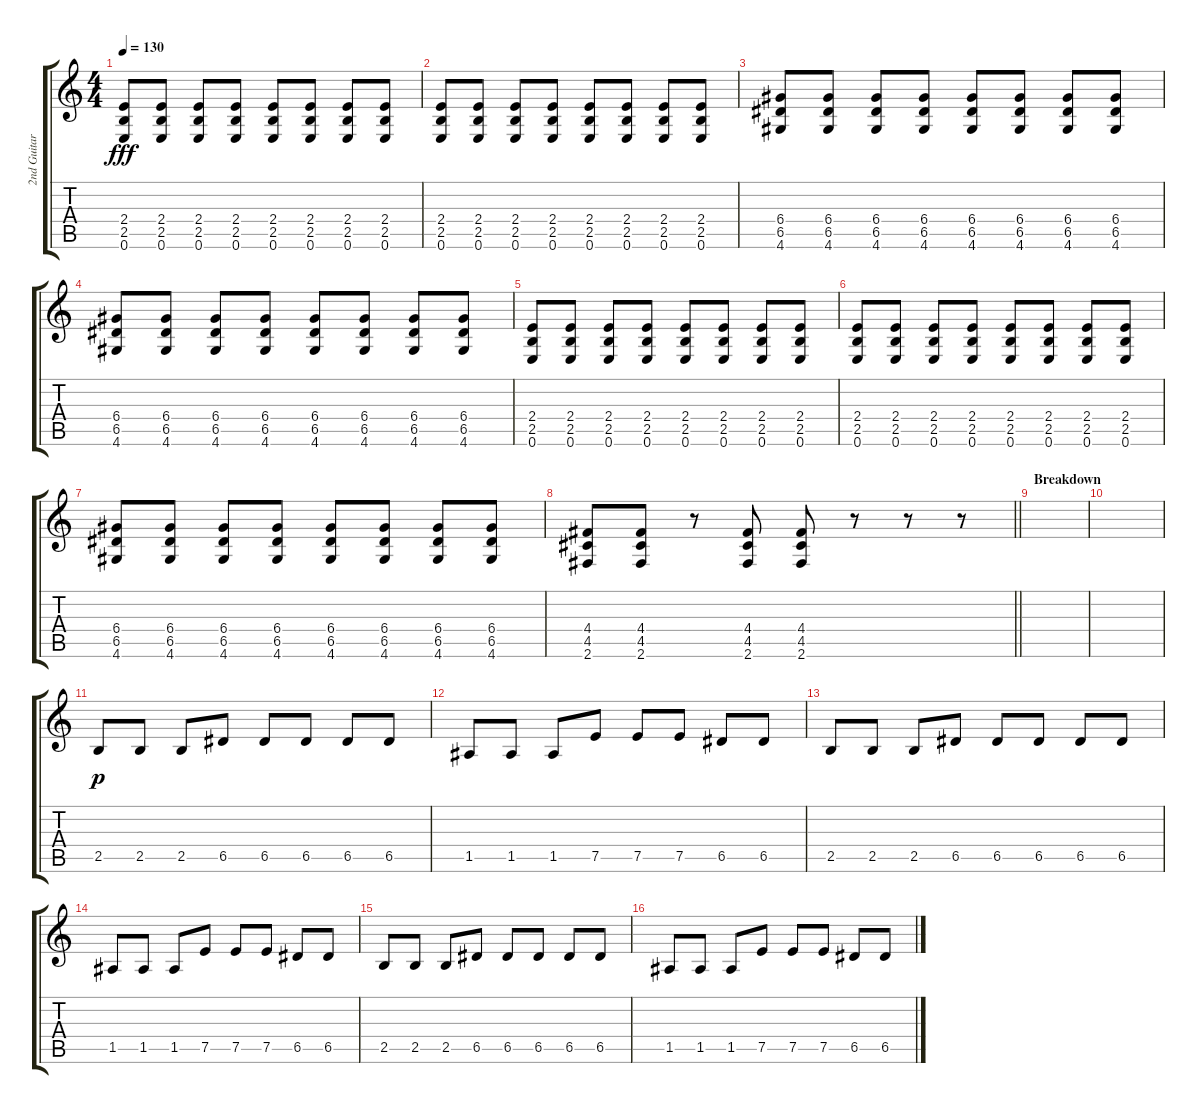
\track ("2nd Guitar" "2nd Guitar") {instrument overdrivenguitar}
\staff {score tabs}
\tuning (E4 B3 G3 D3 A2 E2) {hide}
\ts (4 4)
\tempo 130
\clef g2
\ks c
(2.4 2.5 0.6).8{dy fff} (2.4 2.5 0.6).8 (2.4 2.5 0.6).8 (2.4 2.5 0.6).8 (2.4 2.5 0.6).8 (2.4 2.5 0.6).8 (2.4 2.5 0.6).8 (2.4 2.5 0.6).8 |
(2.4 2.5 0.6).8 (2.4 2.5 0.6).8 (2.4 2.5 0.6).8 (2.4 2.5 0.6).8 (2.4 2.5 0.6).8 (2.4 2.5 0.6).8 (2.4 2.5 0.6).8 (2.4 2.5 0.6).8 |
(6.4 6.5 4.6).8 (6.4 6.5 4.6).8 (6.4 6.5 4.6).8 (6.4 6.5 4.6).8 (6.4 6.5 4.6).8 (6.4 6.5 4.6).8 (6.4 6.5 4.6).8 (6.4 6.5 4.6).8 |
(6.4 6.5 4.6).8 (6.4 6.5 4.6).8 (6.4 6.5 4.6).8 (6.4 6.5 4.6).8 (6.4 6.5 4.6).8 (6.4 6.5 4.6).8 (6.4 6.5 4.6).8 (6.4 6.5 4.6).8 |
(2.4 2.5 0.6).8 (2.4 2.5 0.6).8 (2.4 2.5 0.6).8 (2.4 2.5 0.6).8 (2.4 2.5 0.6).8 (2.4 2.5 0.6).8 (2.4 2.5 0.6).8 (2.4 2.5 0.6).8 |
(2.4 2.5 0.6).8 (2.4 2.5 0.6).8 (2.4 2.5 0.6).8 (2.4 2.5 0.6).8 (2.4 2.5 0.6).8 (2.4 2.5 0.6).8 (2.4 2.5 0.6).8 (2.4 2.5 0.6).8 |
(6.4 6.5 4.6).8 (6.4 6.5 4.6).8 (6.4 6.5 4.6).8 (6.4 6.5 4.6).8 (6.4 6.5 4.6).8 (6.4 6.5 4.6).8 (6.4 6.5 4.6).8 (6.4 6.5 4.6).8 |
\barLineRight lightlight
(4.4 4.5 2.6).8 (4.4 4.5 2.6).8 r.8 (4.4 4.5 2.6).8 (4.4 4.5 2.6).8 r.8 r.8 r.8 |
\section ("" "Breakdown")
|
|
2.5.8{dy p} 2.5.8 2.5.8 6.5.8 6.5.8 6.5.8 6.5.8 6.5.8 |
1.5.8 1.5.8 1.5.8 7.5.8 7.5.8 7.5.8 6.5.8 6.5.8 |
2.5.8 2.5.8 2.5.8 6.5.8 6.5.8 6.5.8 6.5.8 6.5.8 |
1.5.8 1.5.8 1.5.8 7.5.8 7.5.8 7.5.8 6.5.8 6.5.8 |
2.5.8 2.5.8 2.5.8 6.5.8 6.5.8 6.5.8 6.5.8 6.5.8 |
1.5.8 1.5.8 1.5.8 7.5.8 7.5.8 7.5.8 6.5.8 6.5.8
